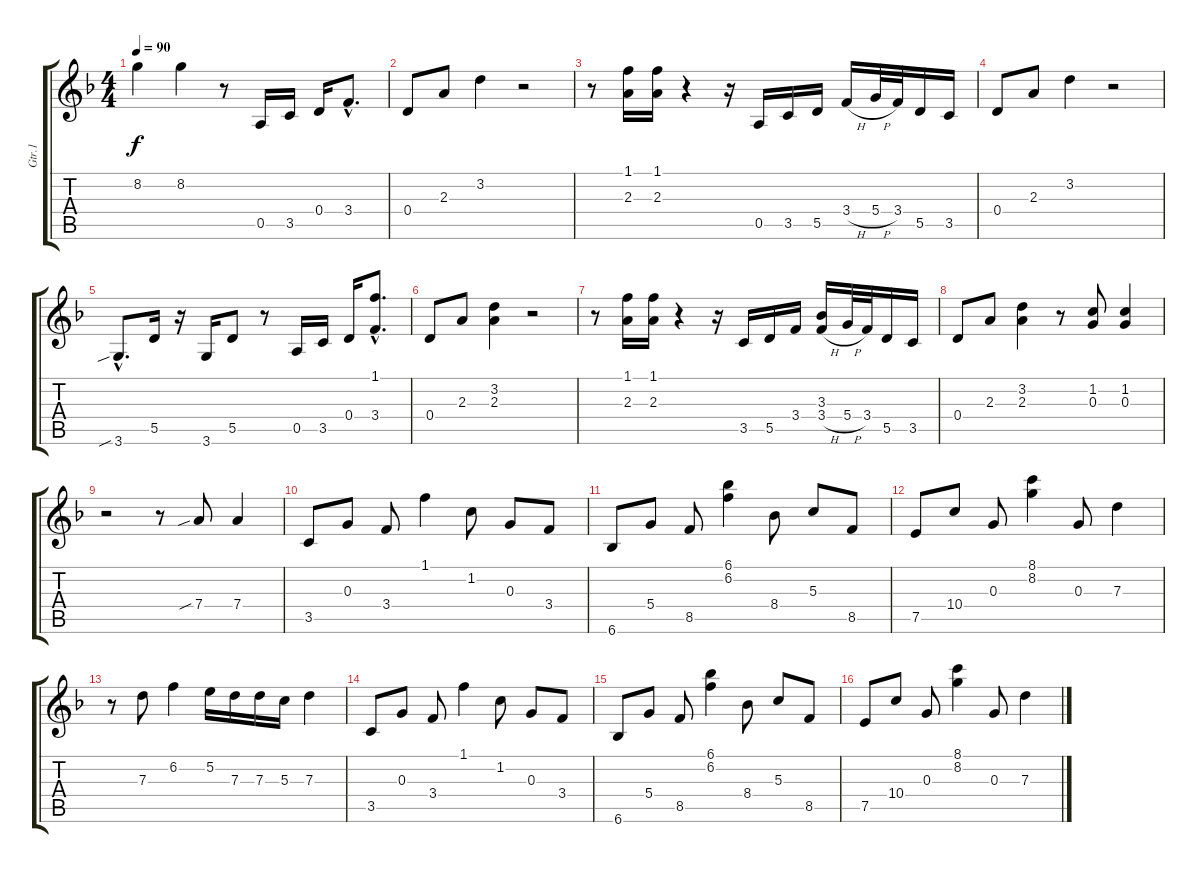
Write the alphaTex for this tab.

\track ("Gtr.1" "Gtr.1") {instrument electricguitarclean}
\staff {score tabs}
\tuning (E4 B3 G3 D3 A2 E2) {hide}
\ts (4 4)
\tempo 90
\clef g2
\ks f
8.2{t}.4{dy f} 8.2.4 r.8 0.5.16 3.5.16 0.4.16 3.4{hac}.8{d} |
0.4.8 2.3.8 3.2.4 r.2 |
r.8 (1.1 2.3).16 (1.1 2.3).16 r.4 r.16 0.5.16 3.5.16 5.5.16 3.4{h}.16 5.4{h}.32 3.4.32 5.5.16 3.5.16 |
0.4.8 2.3.8 3.2.4 r.2 |
3.6{sib hac}.8{d} 5.5.16 r.16 3.6.16 5.5.8 r.8 0.5.16 3.5.16 0.4.16 (1.1{hac} 3.4{hac}).8{d} |
0.4.8 2.3.8 (3.2 2.3).4 r.2 |
r.8 (1.1 2.3).16 (1.1 2.3).16 r.4 r.16 3.5.16 5.5.16 3.4.16 (3.3 3.4{h}).16 5.4{h}.32 3.4.32 5.5.16 3.5.16 |
0.4.8 2.3.8 (3.2 2.3).4 r.8 (1.2 0.3).8 (1.2 0.3).4 |
r.2 r.8 7.4{sib}.8 7.4.4 |
3.5.8 0.3.8 3.4.8 1.1.4 1.2.8 0.3.8 3.4.8 |
6.6.8 5.4.8 8.5.8 (6.1 6.2).4 8.4.8 5.3.8 8.5.8 |
7.5.8 10.4.8 0.3.8 (8.1 8.2).4 0.3.8 7.3.4 |
r.8 7.3.8 6.2.4 5.2.16 7.3.16 7.3.16 5.3.16 7.3.4 |
3.5.8 0.3.8 3.4.8 1.1.4 1.2.8 0.3.8 3.4.8 |
6.6.8 5.4.8 8.5.8 (6.1 6.2).4 8.4.8 5.3.8 8.5.8 |
7.5.8 10.4.8 0.3.8 (8.1 8.2).4 0.3.8 7.3.4
